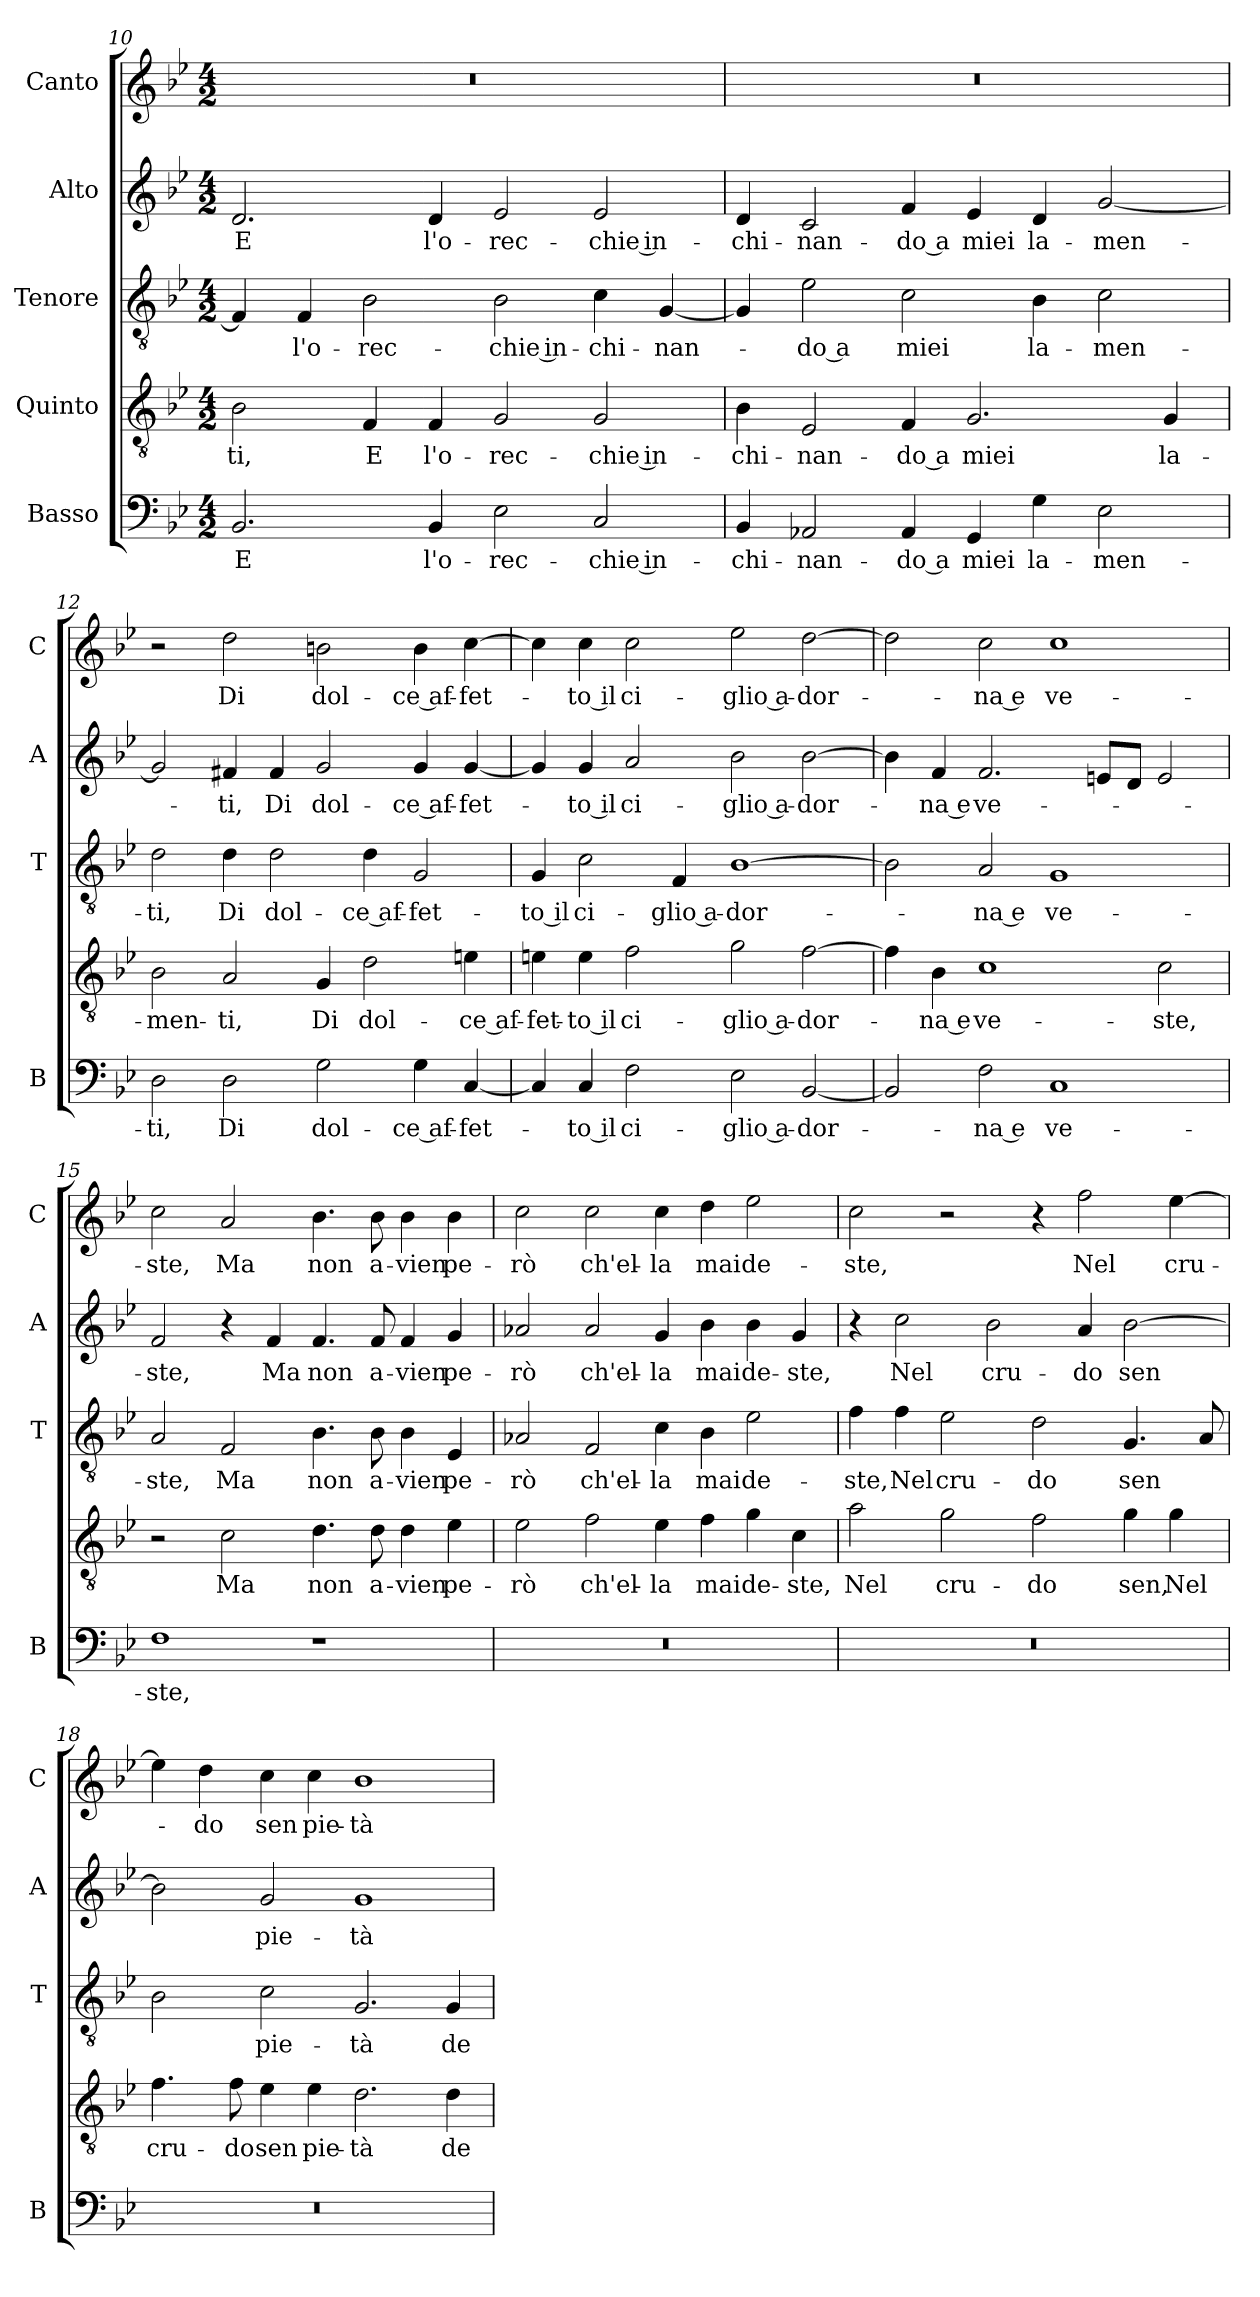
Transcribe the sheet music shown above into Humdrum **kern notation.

**kern	**text	**kern	**text	**kern	**text	**kern	**text	**kern	**text
*part5	*part5	*part4	*part4	*part3	*part3	*part2	*part2	*part1	*part1
*staff5	*staff5	*staff4	*staff4	*staff3	*staff3	*staff2	*staff2	*staff1	*staff1
*I"Basso	*	*I"Quinto	*	*I"Tenore	*	*I"Alto	*	*I"Canto	*
*I'B	*	*	*	*I'T	*	*I'A	*	*I'C	*
*clefF4	*	*clefGv2	*	*clefGv2	*	*clefG2	*	*clefG2	*
*k[b-e-]	*	*k[b-e-]	*	*k[b-e-]	*	*k[b-e-]	*	*k[b-e-]	*
*B-:	*	*B-:	*	*B-:	*	*B-:	*	*B-:	*
*M4/2	*	*M4/2	*	*M4/2	*	*M4/2	*	*M4/2	*
=10	=10	=10	=10	=10	=10	=10	=10	=10	=10
!	!LO:LY:b	!	!LO:LY:b	!	!	!	!LO:LY:b	!	!
2.BB-/	E	2B-\	-ti,	4F/]	.	2.d/	E	0r	.
!	!	!	!	!	!LO:LY:b	!	!	!	!
.	.	.	.	4F/	l'o-	.	.	.	.
!	!	!	!LO:LY:b	!	!LO:LY:b	!	!	!	!
.	.	4F/	E	2B-\	-rec-	.	.	.	.
!	!LO:LY:b	!	!LO:LY:b	!	!	!	!LO:LY:b	!	!
4BB-/	l'o-	4F/	l'o-	.	.	4d/	l'o-	.	.
!	!LO:LY:b	!	!LO:LY:b	!	!LO:LY:b	!	!LO:LY:b	!	!
2E-\	-rec-	2G/	-rec-	2B-\	-chie in-	2e-/	-rec-	.	.
!	!LO:LY:b	!	!LO:LY:b	!	!LO:LY:b	!	!LO:LY:b	!	!
2C/	-chie in-	2G/	-chie in-	4c\	-chi-	2e-/	-chie in-	.	.
!	!	!	!	!	!LO:LY:b	!	!	!	!
.	.	.	.	[4G/	-nan-	.	.	.	.
=11	=11	=11	=11	=11	=11	=11	=11	=11	=11
!	!LO:LY:b	!	!LO:LY:b	!	!	!	!LO:LY:b	!	!
4BB-/	-chi-	4B-\	-chi-	4G/]	.	4d/	-chi-	0r	.
!	!LO:LY:b	!	!LO:LY:b	!	!LO:LY:b	!	!LO:LY:b	!	!
2AA-X/	-nan-	2E-/	-nan-	2e-\	-do a	2c/	-nan-	.	.
!	!LO:LY:b	!	!LO:LY:b	!	!LO:LY:b	!	!LO:LY:b	!	!
4AA-/	-do a	4F/	-do a	2c\	miei	4f/	-do a	.	.
!	!LO:LY:b	!	!LO:LY:b	!	!	!	!LO:LY:b	!	!
4GG/	miei	2.G/	miei	.	.	4e-/	miei	.	.
!	!LO:LY:b	!	!	!	!LO:LY:b	!	!LO:LY:b	!	!
4G\	la-	.	.	4B-\	la-	4d/	la-	.	.
!	!LO:LY:b	!	!	!	!LO:LY:b	!	!LO:LY:b	!	!
2E-\	-men-	.	.	2c\	-men-	[2g/	-men-	.	.
!	!	!	!LO:LY:b	!	!	!	!	!	!
.	.	4G/	la-	.	.	.	.	.	.
=12	=12	=12	=12	=12	=12	=12	=12	=12	=12
!	!LO:LY:b	!	!LO:LY:b	!	!LO:LY:b	!	!	!	!
2D\	-ti,	2B-\	-men-	2d\	-ti,	2g/]	.	2r	.
!	!LO:LY:b	!	!LO:LY:b	!	!LO:LY:b	!	!LO:LY:b	!	!LO:LY:b
2D\	Di	2A/	-ti,	4d\	Di	4f#X/	-ti,	2dd\	Di
!	!	!	!	!	!LO:LY:b	!	!LO:LY:b	!	!
.	.	.	.	2d\	dol-	4f#/	Di	.	.
!	!LO:LY:b	!	!LO:LY:b	!	!	!	!LO:LY:b	!	!LO:LY:b
2G\	dol-	4G/	Di	.	.	2g/	dol-	2bn\	dol-
!	!	!	!LO:LY:b	!	!LO:LY:b	!	!	!	!
.	.	2d\	dol-	4d\	-ce af-	.	.	.	.
!	!LO:LY:b	!	!	!	!LO:LY:b	!	!LO:LY:b	!	!LO:LY:b
4G\	-ce af-	.	.	2G/	-fet-	4g/	-ce af-	4b\	-ce af-
!	!LO:LY:b	!	!LO:LY:b	!	!	!	!LO:LY:b	!	!LO:LY:b
[4C/	-fet-	4en\	-ce af-	.	.	[4g/	-fet-	[4cc\	-fet-
!!LO:LB:g=z
=13	=13	=13	=13	=13	=13	=13	=13	=13	=13
!	!	!	!LO:LY:b	!	!LO:LY:b	!	!	!	!
4C/]	.	4en\	-fet-	4G/	-to il	4g/]	.	4cc\]	.
!	!LO:LY:b	!	!LO:LY:b	!	!LO:LY:b	!	!LO:LY:b	!	!LO:LY:b
4C/	-to il	4e\	-to il	2c\	ci-	4g/	-to il	4cc\	-to il
!	!LO:LY:b	!	!LO:LY:b	!	!	!	!LO:LY:b	!	!LO:LY:b
2F\	ci-	2f\	ci-	.	.	2a/	ci-	2cc\	ci-
!	!	!	!	!	!LO:LY:b	!	!	!	!
.	.	.	.	4F/	-glio a-	.	.	.	.
!	!LO:LY:b	!	!LO:LY:b	!	!LO:LY:b	!	!LO:LY:b	!	!LO:LY:b
2E-\	-glio a-	2g\	-glio a-	[1B-	-dor-	2b-\	-glio a-	2ee-\	-glio a-
!	!LO:LY:b	!	!LO:LY:b	!	!	!	!LO:LY:b	!	!LO:LY:b
[2BB-/	-dor-	[2f\	-dor-	.	.	[2b-\	-dor-	[2dd\	-dor-
=14	=14	=14	=14	=14	=14	=14	=14	=14	=14
2BB-/]	.	4f\]	.	2B-\]	.	4b-\]	.	2dd\]	.
!	!	!	!LO:LY:b	!	!	!	!LO:LY:b	!	!
.	.	4B-\	-na e	.	.	4f/	-na e	.	.
!	!LO:LY:b	!	!LO:LY:b	!	!LO:LY:b	!	!LO:LY:b	!	!LO:LY:b
2F\	-na e	1c	ve-	2A/	-na e	2.f/	ve-	2cc\	-na e
!	!LO:LY:b	!	!	!	!LO:LY:b	!	!	!	!LO:LY:b
1C	ve-	.	.	1G	ve-	.	.	1cc	ve-
.	.	.	.	.	.	8en/L	.	.	.
.	.	.	.	.	.	8d/J	.	.	.
!	!	!	!LO:LY:b	!	!	!	!	!	!
.	.	2c\	-ste,	.	.	2e/	.	.	.
=15	=15	=15	=15	=15	=15	=15	=15	=15	=15
!	!LO:LY:b	!	!	!	!LO:LY:b	!	!LO:LY:b	!	!LO:LY:b
1F	-ste,	2r	.	2A/	-ste,	2f/	-ste,	2cc\	-ste,
!	!	!	!LO:LY:b	!	!LO:LY:b	!	!	!	!LO:LY:b
.	.	2c\	Ma	2F/	Ma	4r	.	2a/	Ma
!	!	!	!	!	!	!	!LO:LY:b	!	!
.	.	.	.	.	.	4f/	Ma	.	.
!	!	!	!LO:LY:b	!	!LO:LY:b	!	!LO:LY:b	!	!LO:LY:b
1r	.	4.d\	non	4.B-\	non	4.f/	non	4.b-\	non
!	!	!	!LO:LY:b	!	!LO:LY:b	!	!LO:LY:b	!	!LO:LY:b
.	.	8d\	a-	8B-\	a-	8f/	a-	8b-\	a-
!	!	!	!LO:LY:b	!	!LO:LY:b	!	!LO:LY:b	!	!LO:LY:b
.	.	4d\	-vien	4B-\	-vien	4f/	-vien	4b-\	-vien
!	!	!	!LO:LY:b	!	!LO:LY:b	!	!LO:LY:b	!	!LO:LY:b
.	.	4e-\	pe-	4E-/	pe-	4g/	pe-	4b-\	pe-
=16	=16	=16	=16	=16	=16	=16	=16	=16	=16
!	!	!	!LO:LY:b	!	!LO:LY:b	!	!LO:LY:b	!	!LO:LY:b
0r	.	2e-\	-rò	2A-X/	-rò	2a-X/	-rò	2cc\	-rò
!	!	!	!LO:LY:b	!	!LO:LY:b	!	!LO:LY:b	!	!LO:LY:b
.	.	2f\	ch'el-	2F/	ch'el-	2a-/	ch'el-	2cc\	ch'el-
!	!	!	!LO:LY:b	!	!LO:LY:b	!	!LO:LY:b	!	!LO:LY:b
.	.	4e-\	-la	4c\	-la	4g/	-la	4cc\	-la
!	!	!	!LO:LY:b	!	!LO:LY:b	!	!LO:LY:b	!	!LO:LY:b
.	.	4f\	mai	4B-\	mai	4b-\	mai	4dd\	mai
!	!	!	!LO:LY:b	!	!LO:LY:b	!	!LO:LY:b	!	!LO:LY:b
.	.	4g\	de-	2e-\	de-	4b-\	de-	2ee-\	de-
!	!	!	!LO:LY:b	!	!	!	!LO:LY:b	!	!
.	.	4c\	-ste,	.	.	4g/	-ste,	.	.
!!LO:LB:g=z
=17	=17	=17	=17	=17	=17	=17	=17	=17	=17
!	!	!	!LO:LY:b	!	!LO:LY:b	!	!	!	!LO:LY:b
0r	.	2a\	Nel	4f\	-ste,	4r	.	2cc\	-ste,
!	!	!	!	!	!LO:LY:b	!	!LO:LY:b	!	!
.	.	.	.	4f\	Nel	2cc\	Nel	.	.
!	!	!	!LO:LY:b	!	!LO:LY:b	!	!	!	!
.	.	2g\	cru-	2e-\	cru-	.	.	2r	.
!	!	!	!	!	!	!	!LO:LY:b	!	!
.	.	.	.	.	.	2b-\	cru-	.	.
!	!	!	!LO:LY:b	!	!LO:LY:b	!	!	!	!
.	.	2f\	-do	2d\	-do	.	.	4r	.
!	!	!	!	!	!	!	!LO:LY:b	!	!LO:LY:b
.	.	.	.	.	.	4a/	-do	2ff\	Nel
!	!	!	!LO:LY:b	!	!LO:LY:b	!	!LO:LY:b	!	!
.	.	4g\	sen,	4.G/	sen	[2b-\	sen	.	.
!	!	!	!LO:LY:b	!	!	!	!	!	!LO:LY:b
.	.	4g\	Nel	.	.	.	.	[4ee-\	cru-
.	.	.	.	8A/	.	.	.	.	.
=18	=18	=18	=18	=18	=18	=18	=18	=18	=18
!	!	!	!LO:LY:b	!	!	!	!	!	!
0r	.	4.f\	cru-	2B-\	.	2b-\]	.	4ee-\]	.
!	!	!	!	!	!	!	!	!	!LO:LY:b
.	.	.	.	.	.	.	.	4dd\	-do
!	!	!	!LO:LY:b	!	!	!	!	!	!
.	.	8f\	-do	.	.	.	.	.	.
!	!	!	!LO:LY:b	!	!LO:LY:b	!	!LO:LY:b	!	!LO:LY:b
.	.	4e-\	sen	2c\	pie-	2g/	pie-	4cc\	sen
!	!	!	!LO:LY:b	!	!	!	!	!	!LO:LY:b
.	.	4e-\	pie-	.	.	.	.	4cc\	pie-
!	!	!	!LO:LY:b	!	!LO:LY:b	!	!LO:LY:b	!	!LO:LY:b
.	.	2.d\	-tà	2.G/	-tà	1g	-tà	1b-	-tà
!	!	!	!LO:LY:b	!	!LO:LY:b	!	!	!	!
.	.	4d\	de	4G/	de	.	.	.	.
=	=	=	=	=	=	=	=	=	=
*-	*-	*-	*-	*-	*-	*-	*-	*-	*-
